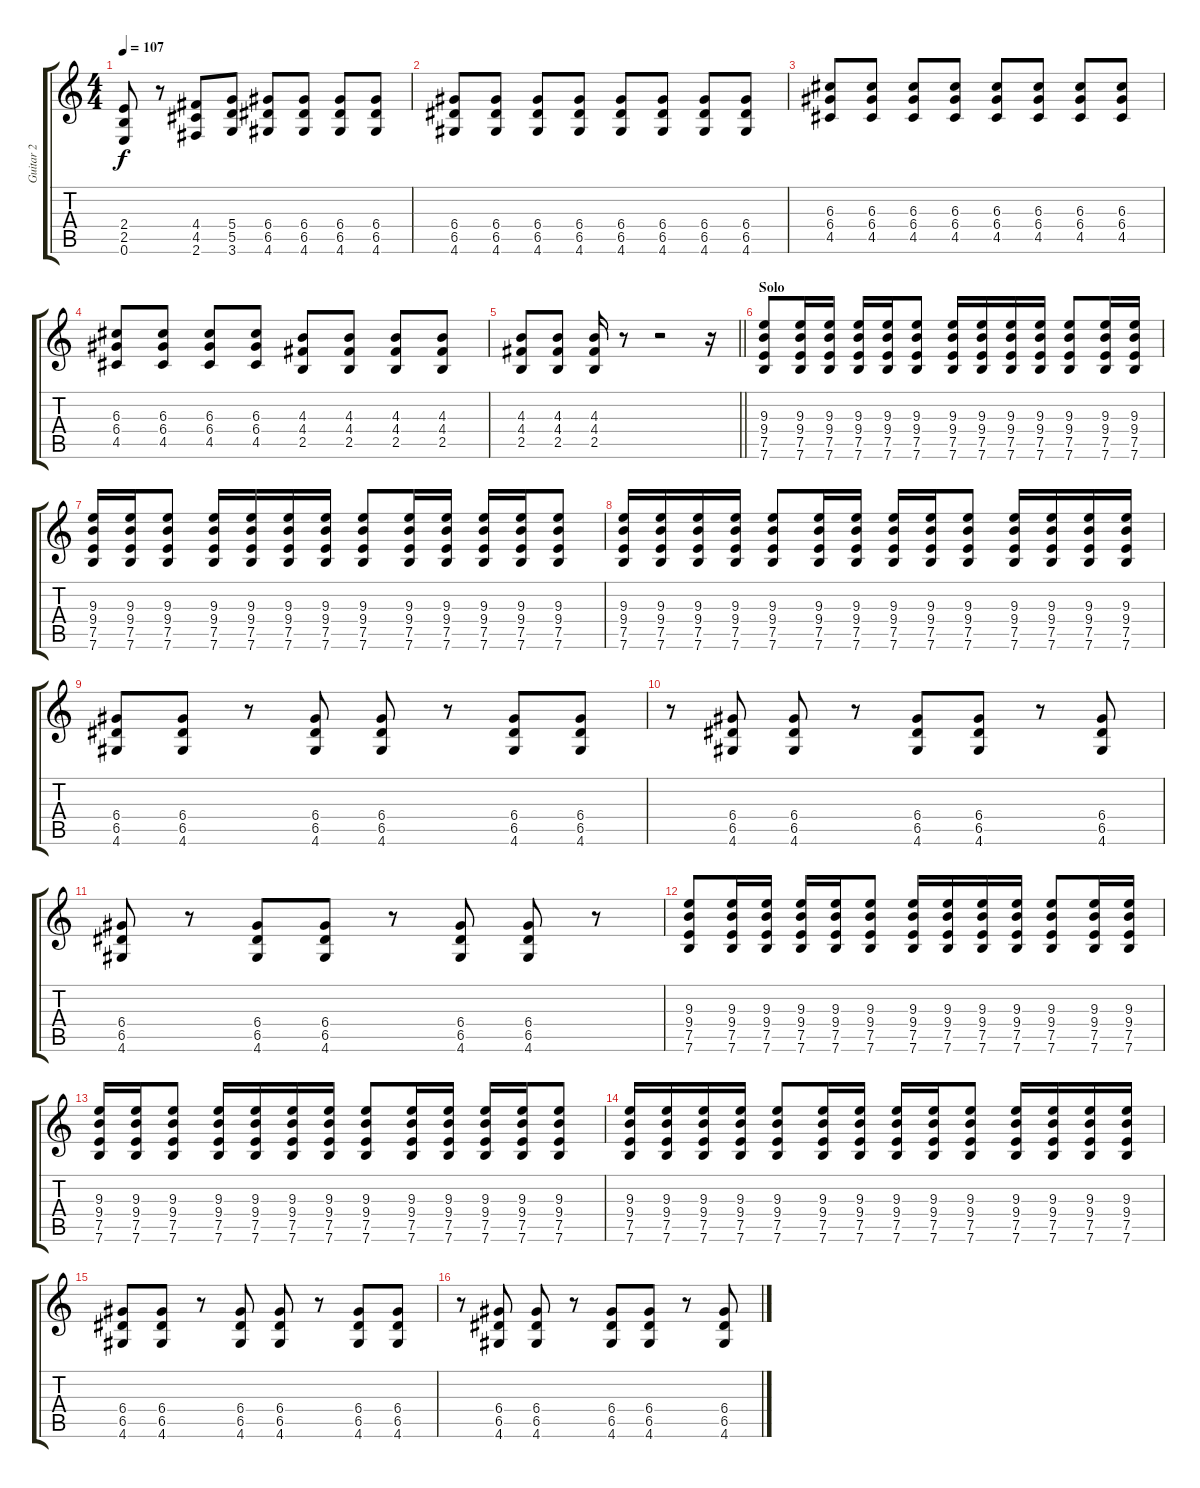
\track ("Guitar 2" "Guitar 2") {instrument electricguitarclean}
\staff {score tabs}
\tuning (E4 B3 G3 D3 A2 E2) {hide}
\ts (4 4)
\tempo 107
\clef g2
\ks c
(2.4 2.5 0.6).8{dy f} r.8 (4.4 4.5 2.6).8 (5.4 5.5 3.6).8 (6.4 6.5 4.6).8 (6.4 6.5 4.6).8 (6.4 6.5 4.6).8 (6.4 6.5 4.6).8 |
(6.4 6.5 4.6).8 (6.4 6.5 4.6).8 (6.4 6.5 4.6).8 (6.4 6.5 4.6).8 (6.4 6.5 4.6).8 (6.4 6.5 4.6).8 (6.4 6.5 4.6).8 (6.4 6.5 4.6).8 |
(6.3 6.4 4.5).8 (6.3 6.4 4.5).8 (6.3 6.4 4.5).8 (6.3 6.4 4.5).8 (6.3 6.4 4.5).8 (6.3 6.4 4.5).8 (6.3 6.4 4.5).8 (6.3 6.4 4.5).8 |
(6.3 6.4 4.5).8 (6.3 6.4 4.5).8 (6.3 6.4 4.5).8 (6.3 6.4 4.5).8 (4.3 4.4 2.5).8 (4.3 4.4 2.5).8 (4.3 4.4 2.5).8 (4.3 4.4 2.5).8 |
\barLineRight lightlight
(4.3 4.4 2.5).8 (4.3 4.4 2.5).8 (4.3 4.4 2.5).16 r.8 r.2 r.16 |
\section ("" "Solo")
(9.3 9.4 7.5 7.6).8{instrument electricguitarclean} (9.3 9.4 7.5 7.6).16 (9.3 9.4 7.5 7.6).16 (9.3 9.4 7.5 7.6).16 (9.3 9.4 7.5 7.6).16 (9.3 9.4 7.5 7.6).8 (9.3 9.4 7.5 7.6).16 (9.3 9.4 7.5 7.6).16 (9.3 9.4 7.5 7.6).16 (9.3 9.4 7.5 7.6).16 (9.3 9.4 7.5 7.6).8 (9.3 9.4 7.5 7.6).16 (9.3 9.4 7.5 7.6).16 |
(9.3 9.4 7.5 7.6).16 (9.3 9.4 7.5 7.6).16 (9.3 9.4 7.5 7.6).8 (9.3 9.4 7.5 7.6).16 (9.3 9.4 7.5 7.6).16 (9.3 9.4 7.5 7.6).16 (9.3 9.4 7.5 7.6).16 (9.3 9.4 7.5 7.6).8 (9.3 9.4 7.5 7.6).16 (9.3 9.4 7.5 7.6).16 (9.3 9.4 7.5 7.6).16 (9.3 9.4 7.5 7.6).16 (9.3 9.4 7.5 7.6).8 |
(9.3 9.4 7.5 7.6).16 (9.3 9.4 7.5 7.6).16 (9.3 9.4 7.5 7.6).16 (9.3 9.4 7.5 7.6).16 (9.3 9.4 7.5 7.6).8 (9.3 9.4 7.5 7.6).16 (9.3 9.4 7.5 7.6).16 (9.3 9.4 7.5 7.6).16 (9.3 9.4 7.5 7.6).16 (9.3 9.4 7.5 7.6).8 (9.3 9.4 7.5 7.6).16 (9.3 9.4 7.5 7.6).16 (9.3 9.4 7.5 7.6).16 (9.3 9.4 7.5 7.6).16 |
(6.4 6.5 4.6).8{volume 11 instrument overdrivenguitar} (6.4 6.5 4.6).8 r.8 (6.4 6.5 4.6).8 (6.4 6.5 4.6).8 r.8 (6.4 6.5 4.6).8 (6.4 6.5 4.6).8 |
r.8 (6.4 6.5 4.6).8 (6.4 6.5 4.6).8 r.8 (6.4 6.5 4.6).8 (6.4 6.5 4.6).8 r.8 (6.4 6.5 4.6).8 |
(6.4 6.5 4.6).8 r.8 (6.4 6.5 4.6).8 (6.4 6.5 4.6).8 r.8 (6.4 6.5 4.6).8 (6.4 6.5 4.6).8 r.8 |
(9.3 9.4 7.5 7.6).8{instrument electricguitarclean} (9.3 9.4 7.5 7.6).16 (9.3 9.4 7.5 7.6).16 (9.3 9.4 7.5 7.6).16 (9.3 9.4 7.5 7.6).16 (9.3 9.4 7.5 7.6).8 (9.3 9.4 7.5 7.6).16 (9.3 9.4 7.5 7.6).16 (9.3 9.4 7.5 7.6).16 (9.3 9.4 7.5 7.6).16 (9.3 9.4 7.5 7.6).8 (9.3 9.4 7.5 7.6).16 (9.3 9.4 7.5 7.6).16 |
(9.3 9.4 7.5 7.6).16 (9.3 9.4 7.5 7.6).16 (9.3 9.4 7.5 7.6).8 (9.3 9.4 7.5 7.6).16 (9.3 9.4 7.5 7.6).16 (9.3 9.4 7.5 7.6).16 (9.3 9.4 7.5 7.6).16 (9.3 9.4 7.5 7.6).8 (9.3 9.4 7.5 7.6).16 (9.3 9.4 7.5 7.6).16 (9.3 9.4 7.5 7.6).16 (9.3 9.4 7.5 7.6).16 (9.3 9.4 7.5 7.6).8 |
(9.3 9.4 7.5 7.6).16 (9.3 9.4 7.5 7.6).16 (9.3 9.4 7.5 7.6).16 (9.3 9.4 7.5 7.6).16 (9.3 9.4 7.5 7.6).8 (9.3 9.4 7.5 7.6).16 (9.3 9.4 7.5 7.6).16 (9.3 9.4 7.5 7.6).16 (9.3 9.4 7.5 7.6).16 (9.3 9.4 7.5 7.6).8 (9.3 9.4 7.5 7.6).16 (9.3 9.4 7.5 7.6).16 (9.3 9.4 7.5 7.6).16 (9.3 9.4 7.5 7.6).16 |
(6.4 6.5 4.6).8{volume 11 instrument overdrivenguitar} (6.4 6.5 4.6).8 r.8 (6.4 6.5 4.6).8 (6.4 6.5 4.6).8 r.8 (6.4 6.5 4.6).8 (6.4 6.5 4.6).8 |
r.8 (6.4 6.5 4.6).8 (6.4 6.5 4.6).8 r.8 (6.4 6.5 4.6).8 (6.4 6.5 4.6).8 r.8 (6.4 6.5 4.6).8
